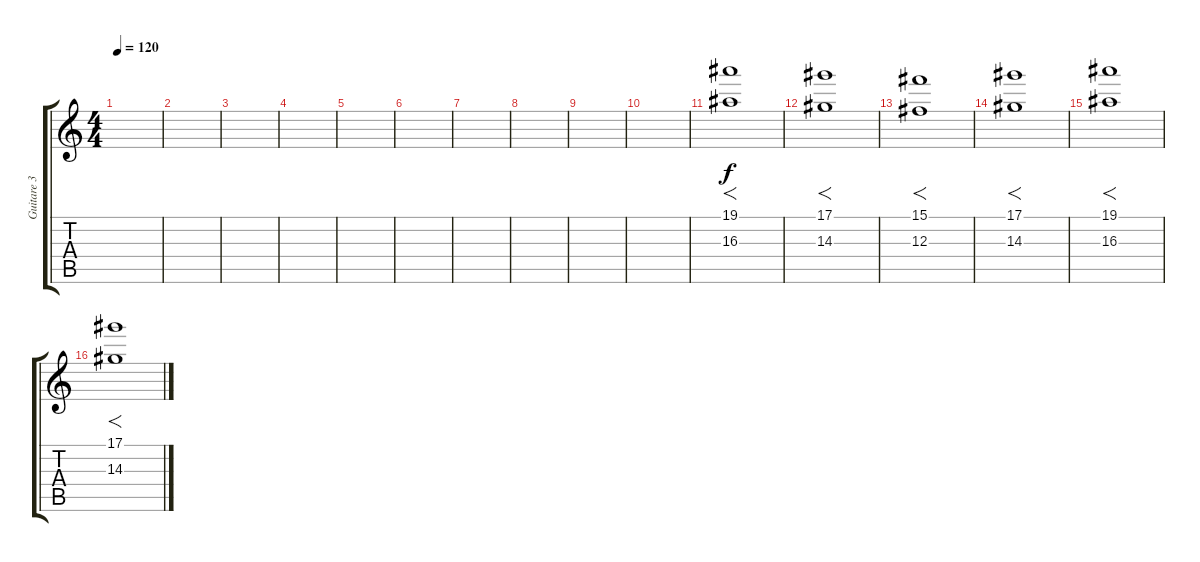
\track ("Guitare 3 (Kirk)" "Guitare 3 ") {instrument electricguitarclean}
\staff {score tabs}
\tuning (Eb4 Bb3 Gb3 Db3 Ab2 Eb2) {hide}
\ts (4 4)
\tempo 120
\tempo 116
\tempo 120
\clef g2
\ks c
|
|
|
|
|
|
|
|
|
|
(19.1 16.3).1{f} |
(17.1 14.3).1{f} |
(15.1 12.3).1{f dy f} |
(17.1 14.3).1{f} |
(19.1 16.3).1{f} |
(17.1 14.3).1{f}
